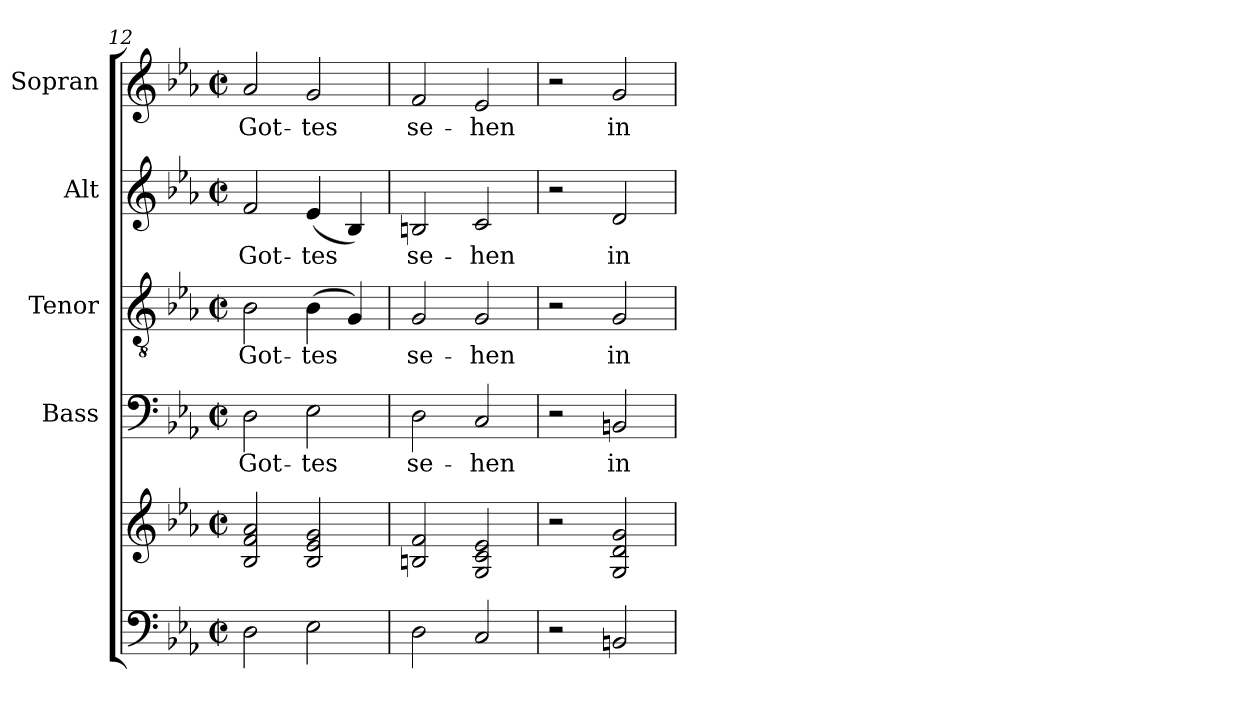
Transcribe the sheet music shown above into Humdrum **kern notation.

**kern	**kern	**kern	**text	**kern	**text	**kern	**text	**kern	**text
*part5	*part5	*part4	*part4	*part3	*part3	*part2	*part2	*part1	*part1
*staff6	*staff5	*staff4	*staff4	*staff3	*staff3	*staff2	*staff2	*staff1	*staff1
*	*	*I"Bass	*	*I"Tenor	*	*I"Alt	*	*I"Sopran	*
*	*	*I'B.	*	*I'T.	*	*I'A.	*	*I'S.	*
*clefF4	*clefG2	*clefF4	*	*clefGv2	*	*clefG2	*	*clefG2	*
*k[b-e-a-]	*k[b-e-a-]	*k[b-e-a-]	*	*k[b-e-a-]	*	*k[b-e-a-]	*	*k[b-e-a-]	*
*E-:	*E-:	*E-:	*	*E-:	*	*E-:	*	*E-:	*
*M2/2	*M2/2	*M2/2	*	*M2/2	*	*M2/2	*	*M2/2	*
*met(c|)	*met(c|)	*met(c|)	*	*met(c|)	*	*met(c|)	*	*met(c|)	*
=12	=12	=12	=12	=12	=12	=12	=12	=12	=12
!	!	!	!LO:LY:b	!	!LO:LY:b	!	!LO:LY:b	!	!LO:LY:b
2D\	2B-/ 2f/ 2a-/	2D\	Got-	2B-\	Got-	2f/	Got-	2a-/	Got-
!	!	!	!LO:LY:b	!	!LO:LY:b	!	!LO:LY:b	!	!LO:LY:b
2E-\	2B-/ 2e-/ 2g/	2E-\	-tes	(>4B-\	-tes	(<4e-/	-tes	2g/	-tes
.	.	.	.	4G/)	.	4B-/)	.	.	.
!!LO:PB:g=z
=13	=13	=13	=13	=13	=13	=13	=13	=13	=13
!	!	!	!LO:LY:b	!	!LO:LY:b	!	!LO:LY:b	!	!LO:LY:b
2D\	2Bn/ 2f/	2D\	se-	2G/	se-	2Bn/	se-	2f/	se-
!	!	!	!LO:LY:b	!	!LO:LY:b	!	!LO:LY:b	!	!LO:LY:b
2C/	2G/ 2c/ 2e-/	2C/	-hen	2G/	-hen	2c/	-hen	2e-/	-hen
=14	=14	=14	=14	=14	=14	=14	=14	=14	=14
2r	2r	2r	.	2r	.	2r	.	2r	.
!	!	!	!LO:LY:b	!	!LO:LY:b	!	!LO:LY:b	!	!LO:LY:b
2BBn/	2G/ 2d/ 2g/	2BBn/	in	2G/	in	2d/	in	2g/	in
=	=	=	=	=	=	=	=	=	=
*-	*-	*-	*-	*-	*-	*-	*-	*-	*-
